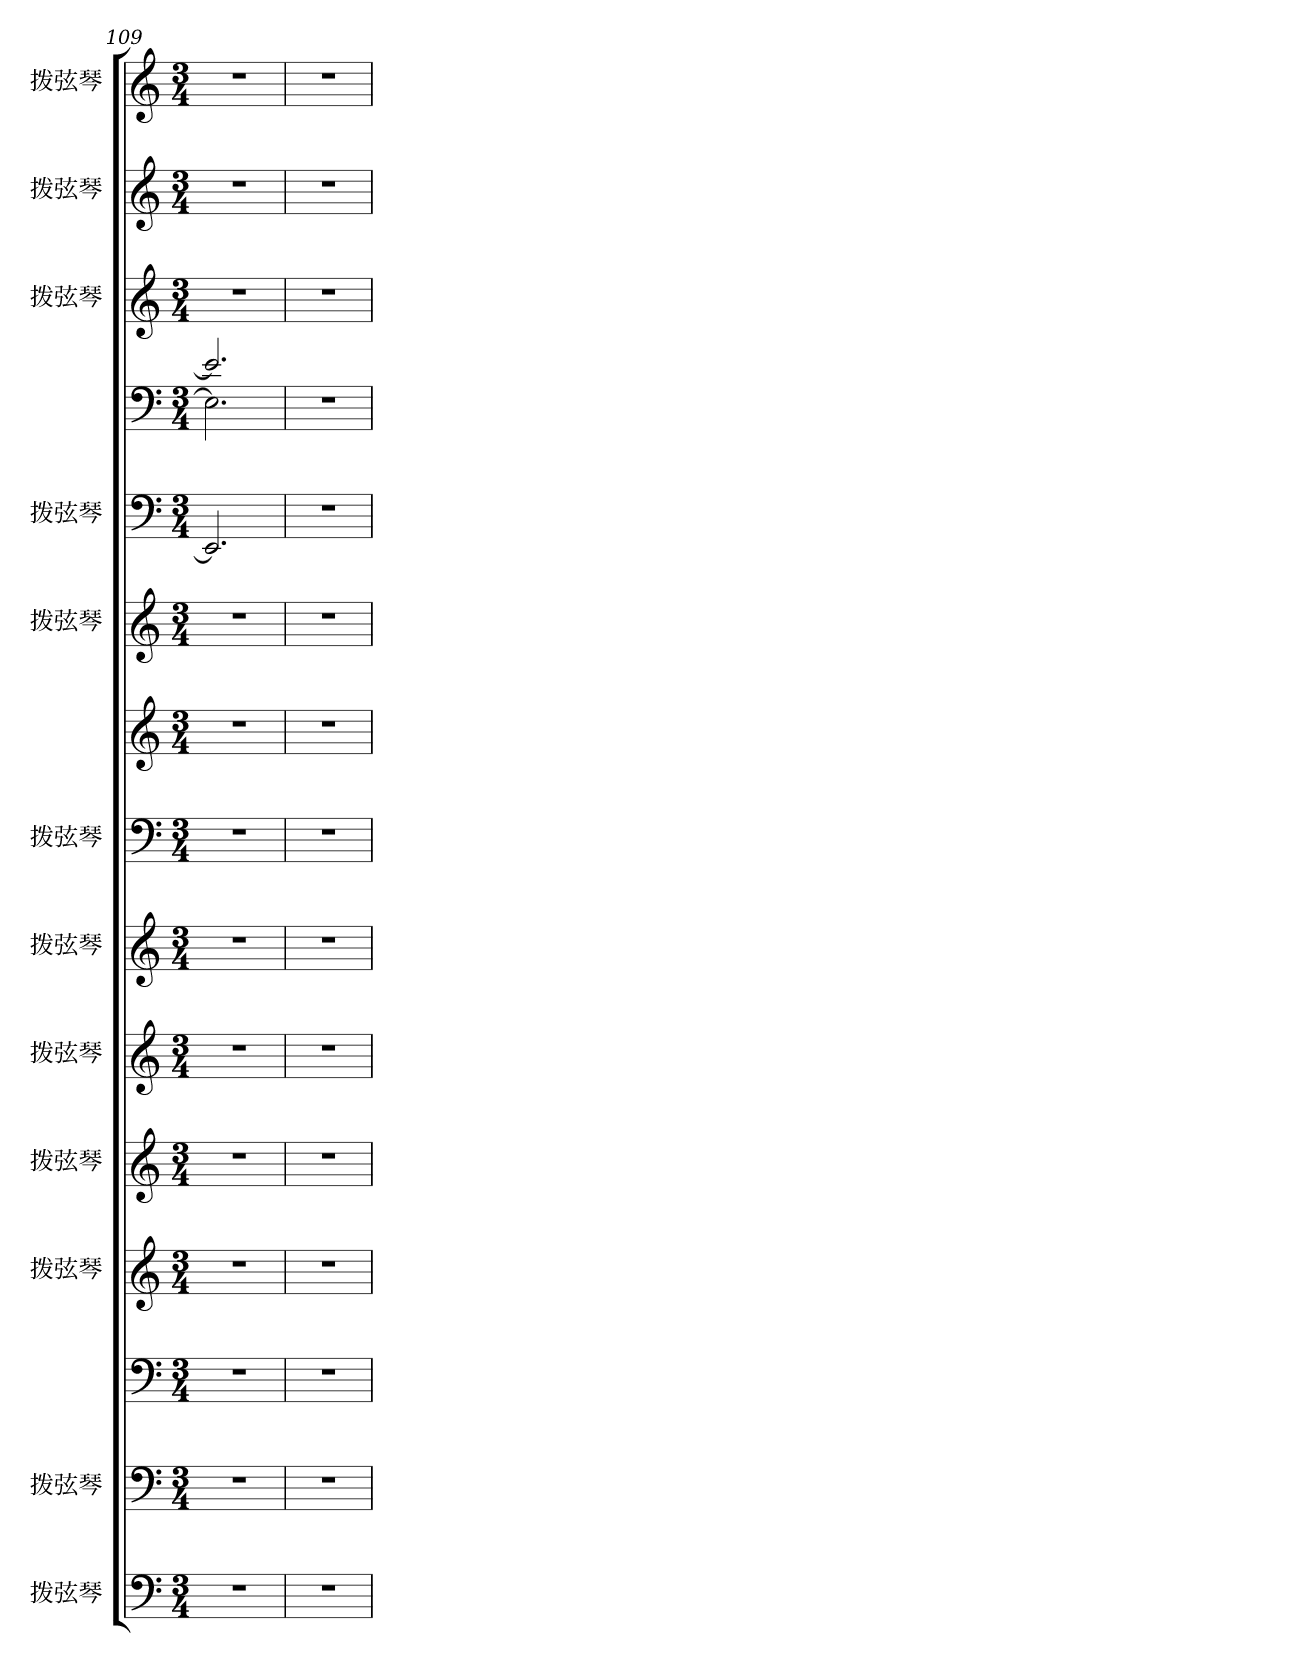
**kern	**kern	**kern	**kern	**kern	**kern	**kern	**kern	**kern	**kern	**kern	**kern	**kern	**kern	**kern
*part12	*part11	*part11	*part10	*part9	*part8	*part7	*part6	*part6	*part5	*part4	*part4	*part3	*part2	*part1
*staff15	*staff14	*staff13	*staff12	*staff11	*staff10	*staff9	*staff8	*staff7	*staff6	*staff5	*staff4	*staff3	*staff2	*staff1
*I"拨弦琴	*I"拨弦琴	*	*I"拨弦琴	*I"拨弦琴	*I"拨弦琴	*I"拨弦琴	*I"拨弦琴	*	*I"拨弦琴	*I"拨弦琴	*	*I"拨弦琴	*I"拨弦琴	*I"拨弦琴
*clefF4	*clefF4	*clefF4	*clefG2	*clefG2	*clefG2	*clefG2	*clefF4	*clefG2	*clefG2	*clefF4	*clefF4	*clefG2	*clefG2	*clefG2
*k[]	*k[]	*k[]	*k[]	*k[]	*k[]	*k[]	*k[]	*k[]	*k[]	*k[]	*k[]	*k[]	*k[]	*k[]
*M3/4	*M3/4	*M3/4	*M3/4	*M3/4	*M3/4	*M3/4	*M3/4	*M3/4	*M3/4	*M3/4	*M3/4	*M3/4	*M3/4	*M3/4
=109	=109	=109	=109	=109	=109	=109	=109	=109	=109	=109	=109	=109	=109	=109
*	*	*	*	*	*	*	*	*	*	*	*^	*	*	*
2.r	2.r	2.r	2.r	2.r	2.r	2.r	2.r	2.r	2.r	2.EE-/]	2.e-/]	2.E-\]	2.r	2.r	2.r
*	*	*	*	*	*	*	*	*	*	*	*v	*v	*	*	*
=110	=110	=110	=110	=110	=110	=110	=110	=110	=110	=110	=110	=110	=110	=110
2.r	2.r	2.r	2.r	2.r	2.r	2.r	2.r	2.r	2.r	2.r	2.r	2.r	2.r	2.r
=	=	=	=	=	=	=	=	=	=	=	=	=	=	=
*-	*-	*-	*-	*-	*-	*-	*-	*-	*-	*-	*-	*-	*-	*-
